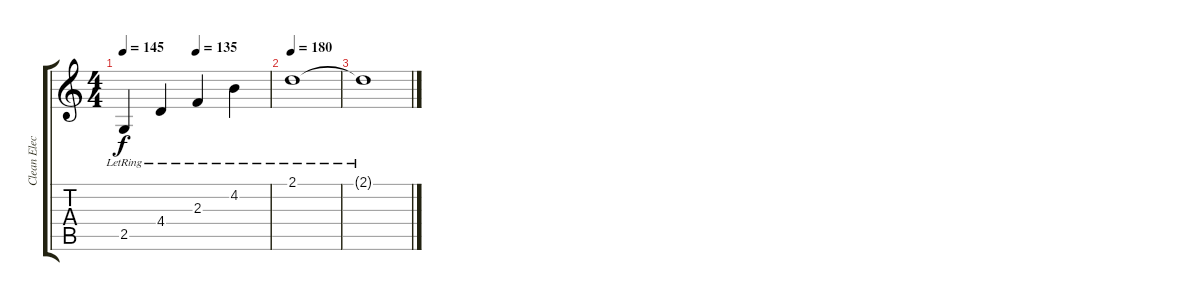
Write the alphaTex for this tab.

\track ("Clean Electric" "Clean Elec") {instrument electricguitarclean}
\staff {score tabs}
\tuning (C4 G3 Eb3 Bb2 F2 C2) {hide}
\ts (4 4)
\tempo 145
\tempo (135 0.5)
\clef g2
\ks c
2.5{lr}.4{dy f} 4.4{lr}.4 2.3{lr}.4 4.2{lr}.4 |
\tempo 180
2.1{lr}.1 |
2.1{lr t}.1
